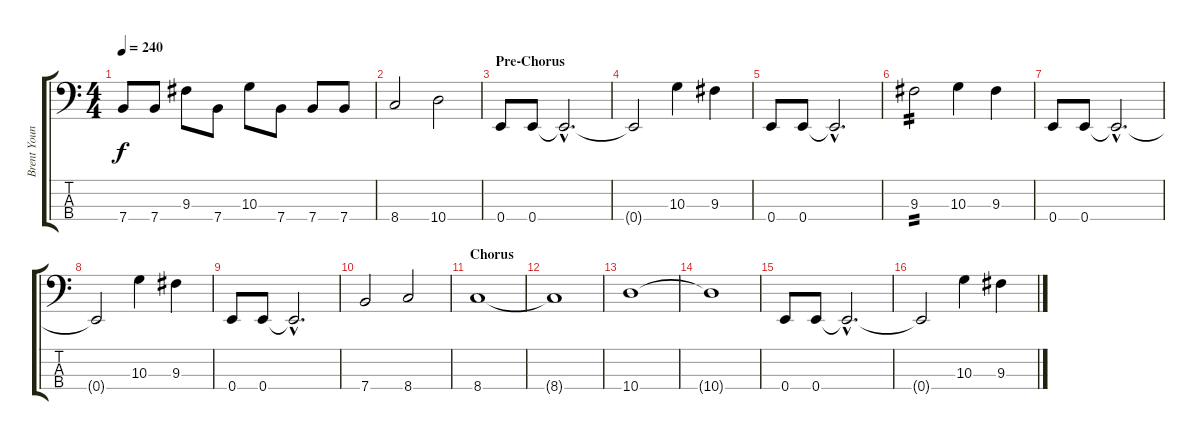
\track ("Brent Young (Bass)" "Brent Youn") {instrument electricbasspick}
\staff {score tabs}
\tuning (G2 D2 A1 E1) {hide}
\ts (4 4)
\tempo 240
\clef f4
\ks c
7.4.8{dy f} 7.4.8 9.3.8 7.4.8 10.3.8 7.4.8 7.4.8 7.4.8 |
8.4.2 10.4.2 |
\section ("" "Pre-Chorus")
0.4.8 0.4.8 0.4{hac t}.2{d} |
0.4{t}.2 10.3.4 9.3.4 |
0.4.8 0.4.8 0.4{hac t}.2{d} |
9.3.2{tp 2} 10.3.4 9.3.4 |
0.4.8 0.4.8 0.4{hac t}.2{d} |
0.4{t}.2 10.3.4 9.3.4 |
0.4.8 0.4.8 0.4{hac t}.2{d} |
7.4.2 8.4.2 |
\section ("" "Chorus")
8.4.1 |
8.4{t}.1 |
10.4.1 |
10.4{t}.1 |
0.4.8 0.4.8 0.4{hac t}.2{d} |
0.4{t}.2 10.3.4 9.3.4
